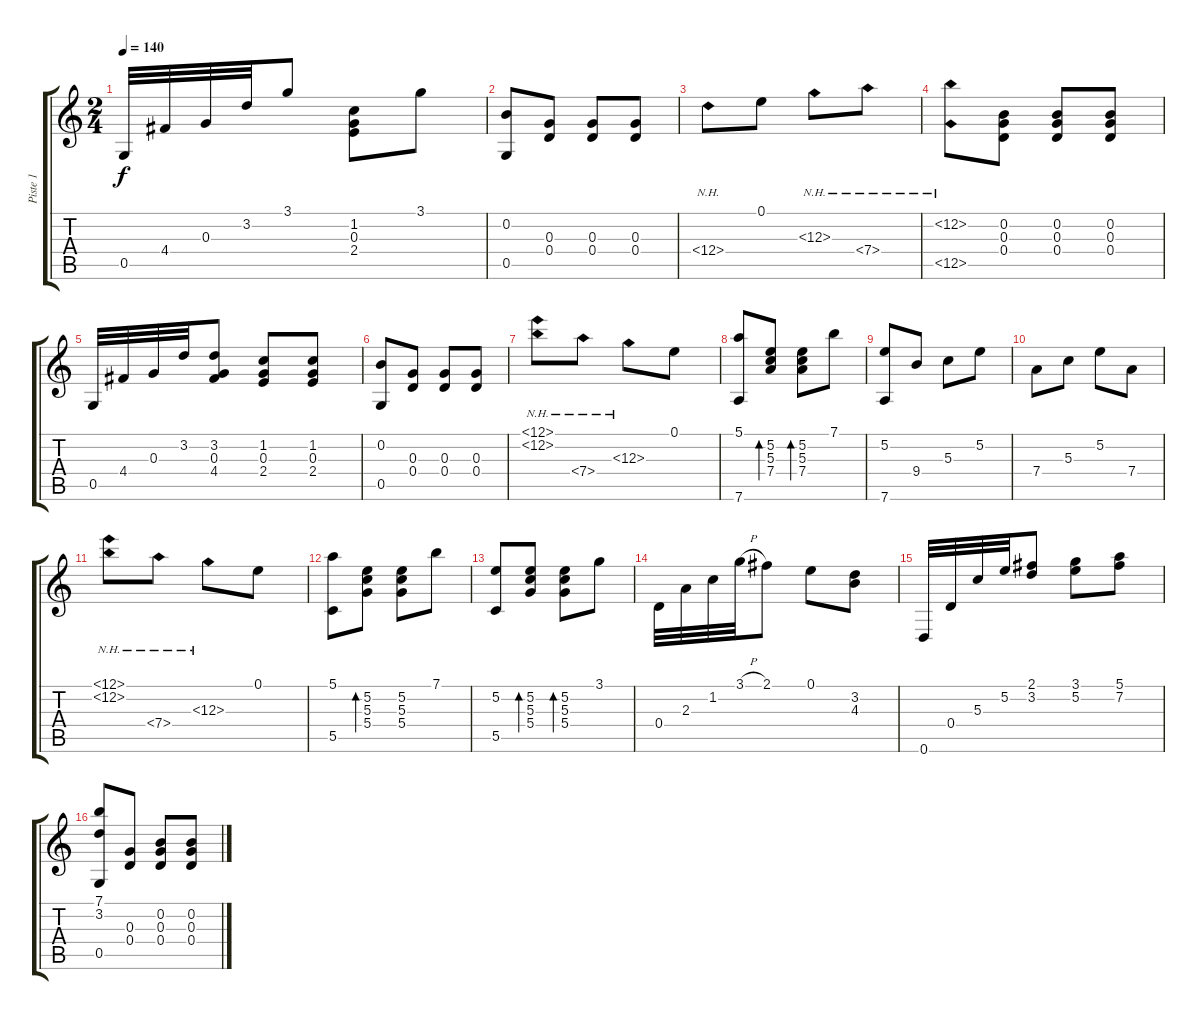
\track ("Piste 1" "Piste 1") {instrument acousticguitarnylon}
\staff {score tabs}
\tuning (E4 B3 G3 D3 G2 D2) {hide}
\ts (2 4)
\tempo 140
\clef g2
\ks c
0.5.32{dy f} 4.4.32 0.3.32 3.2.32 3.1.8 (1.2 0.3 2.4).8 3.1.8 |
(0.2 0.5).8 (0.3 0.4).8 (0.3 0.4).8 (0.3 0.4).8 |
12.4{nh}.8 0.1.8 12.3{nh}.8 7.4{nh}.8 |
(12.2{nh} 0.5{nh}).8 (0.2 0.3 0.4).8 (0.2 0.3 0.4).8 (0.2 0.3 0.4).8 |
0.5.32 4.4.32 0.3.32 3.2.32 (3.2 0.3 4.4).8 (1.2 0.3 2.4).8 (1.2 0.3 2.4).8 |
(0.2 0.5).8 (0.3 0.4).8 (0.3 0.4).8 (0.3 0.4).8 |
(12.1{nh} 12.2{nh}).8 7.4{nh}.8 12.3{nh}.8 0.1.8 |
(5.1 7.6).8 (5.2 5.3 7.4).8{bd 60} (5.2 5.3 7.4).8{bd 60} 7.1.8 |
(5.2 7.6).8 9.4.8 5.3.8 5.2.8 |
7.4.8 5.3.8 5.2.8 7.4.8 |
(12.1{nh} 12.2{nh}).8 7.4{nh}.8 12.3{nh}.8 0.1.8 |
(5.1 5.5).8 (5.2 5.3 5.4).8{bd 60} (5.2 5.3 5.4).8 7.1.8 |
(5.2 5.5).8 (5.2 5.3 5.4).8{bd 60} (5.2 5.3 5.4).8{bd 60} 3.1.8 |
0.4.32 2.3.32 1.2.32 3.1{h}.32 2.1.8 0.1.8 (3.2 4.3).8 |
0.6.32 0.4.32 5.3.32 5.2.32 (2.1 3.2).8 (3.1 5.2).8 (5.1 7.2).8 |
(7.1 3.2 0.5).8 (0.3 0.4).8 (0.2 0.3 0.4).8 (0.2 0.3 0.4).8
